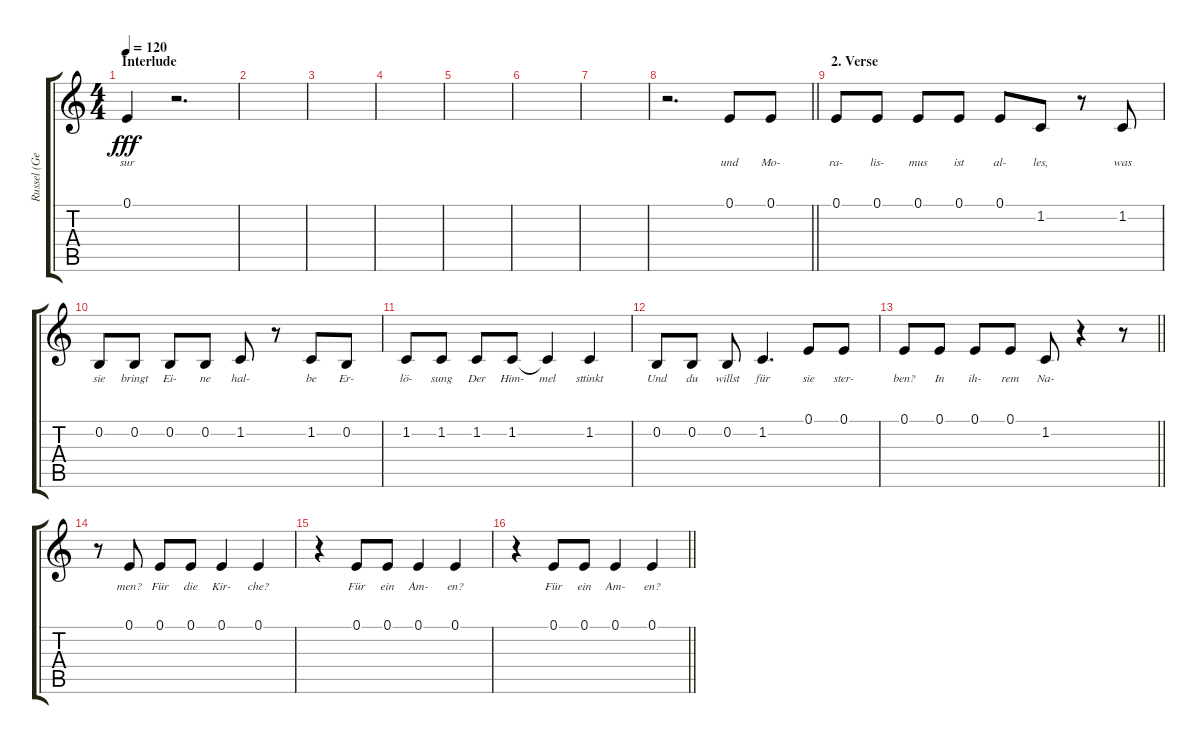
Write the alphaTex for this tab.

\track ("Russel (Gesang)" "Russel (Ge") {instrument lead1square}
\staff {score tabs}
\tuning (E4 B3 G3 D3 A2 E2) {hide}
\ts (4 4)
\section ("" "Interlude")
\tempo 120
\clef g2
\ks c
0.1{t}.4{lyrics (0 "sur") lyrics (1 "") lyrics (2 "") lyrics (3 "") lyrics (4 "") dy fff} r.2{d} |
|
|
|
|
|
|
\barLineRight lightlight
r.2{d} 0.1.8{lyrics (0 "und") lyrics (1 "") lyrics (2 "") lyrics (3 "") lyrics (4 "")} 0.1.8{lyrics (0 "Mo-") lyrics (1 "") lyrics (2 "") lyrics (3 "") lyrics (4 "")} |
\section ("" "2. Verse")
0.1.8{lyrics (0 "ra-") lyrics (1 "") lyrics (2 "") lyrics (3 "") lyrics (4 "")} 0.1.8{lyrics (0 "lis-") lyrics (1 "") lyrics (2 "") lyrics (3 "") lyrics (4 "")} 0.1.8{lyrics (0 "mus") lyrics (1 "") lyrics (2 "") lyrics (3 "") lyrics (4 "")} 0.1.8{lyrics (0 "ist") lyrics (1 "") lyrics (2 "") lyrics (3 "") lyrics (4 "")} 0.1.8{lyrics (0 "al-") lyrics (1 "") lyrics (2 "") lyrics (3 "") lyrics (4 "")} 1.2.8{lyrics (0 "les,") lyrics (1 "") lyrics (2 "") lyrics (3 "") lyrics (4 "")} r.8 1.2.8{lyrics (0 "was") lyrics (1 "") lyrics (2 "") lyrics (3 "") lyrics (4 "")} |
0.2.8{lyrics (0 "sie") lyrics (1 "") lyrics (2 "") lyrics (3 "") lyrics (4 "")} 0.2.8{lyrics (0 "bringt") lyrics (1 "") lyrics (2 "") lyrics (3 "") lyrics (4 "")} 0.2.8{lyrics (0 "Ei-") lyrics (1 "") lyrics (2 "") lyrics (3 "") lyrics (4 "")} 0.2.8{lyrics (0 "ne") lyrics (1 "") lyrics (2 "") lyrics (3 "") lyrics (4 "")} 1.2.8{lyrics (0 "hal-") lyrics (1 "") lyrics (2 "") lyrics (3 "") lyrics (4 "")} r.8 1.2.8{lyrics (0 "be") lyrics (1 "") lyrics (2 "") lyrics (3 "") lyrics (4 "")} 0.2.8{lyrics (0 "Er-") lyrics (1 "") lyrics (2 "") lyrics (3 "") lyrics (4 "")} |
1.2.8{lyrics (0 "lö-") lyrics (1 "") lyrics (2 "") lyrics (3 "") lyrics (4 "")} 1.2.8{lyrics (0 "sung") lyrics (1 "") lyrics (2 "") lyrics (3 "") lyrics (4 "")} 1.2.8{lyrics (0 "Der") lyrics (1 "") lyrics (2 "") lyrics (3 "") lyrics (4 "")} 1.2.8{lyrics (0 "Him-") lyrics (1 "") lyrics (2 "") lyrics (3 "") lyrics (4 "")} 1.2{t}.4{lyrics (0 "mel") lyrics (1 "") lyrics (2 "") lyrics (3 "") lyrics (4 "")} 1.2.4{lyrics (0 "sttinkt") lyrics (1 "") lyrics (2 "") lyrics (3 "") lyrics (4 "")} |
0.2.8{lyrics (0 "Und") lyrics (1 "") lyrics (2 "") lyrics (3 "") lyrics (4 "")} 0.2.8{lyrics (0 "du") lyrics (1 "") lyrics (2 "") lyrics (3 "") lyrics (4 "")} 0.2.8{lyrics (0 "willst") lyrics (1 "") lyrics (2 "") lyrics (3 "") lyrics (4 "")} 1.2.4{d lyrics (0 "für") lyrics (1 "") lyrics (2 "") lyrics (3 "") lyrics (4 "")} 0.1.8{lyrics (0 "sie") lyrics (1 "") lyrics (2 "") lyrics (3 "") lyrics (4 "")} 0.1.8{lyrics (0 "ster-") lyrics (1 "") lyrics (2 "") lyrics (3 "") lyrics (4 "")} |
\barLineRight lightlight
0.1.8{lyrics (0 "ben?") lyrics (1 "") lyrics (2 "") lyrics (3 "") lyrics (4 "")} 0.1.8{lyrics (0 "In") lyrics (1 "") lyrics (2 "") lyrics (3 "") lyrics (4 "")} 0.1.8{lyrics (0 "ih-") lyrics (1 "") lyrics (2 "") lyrics (3 "") lyrics (4 "")} 0.1.8{lyrics (0 "rem") lyrics (1 "") lyrics (2 "") lyrics (3 "") lyrics (4 "")} 1.2.8{lyrics (0 "Na-") lyrics (1 "") lyrics (2 "") lyrics (3 "") lyrics (4 "")} r.4 r.8 |
r.8 0.1.8{lyrics (0 "men?") lyrics (1 "") lyrics (2 "") lyrics (3 "") lyrics (4 "")} 0.1.8{lyrics (0 "Für") lyrics (1 "") lyrics (2 "") lyrics (3 "") lyrics (4 "")} 0.1.8{lyrics (0 "die") lyrics (1 "") lyrics (2 "") lyrics (3 "") lyrics (4 "")} 0.1.4{lyrics (0 "Kir-") lyrics (1 "") lyrics (2 "") lyrics (3 "") lyrics (4 "")} 0.1.4{lyrics (0 "che?") lyrics (1 "") lyrics (2 "") lyrics (3 "") lyrics (4 "")} |
r.4 0.1.8{lyrics (0 "Für") lyrics (1 "") lyrics (2 "") lyrics (3 "") lyrics (4 "")} 0.1.8{lyrics (0 "ein") lyrics (1 "") lyrics (2 "") lyrics (3 "") lyrics (4 "")} 0.1.4{lyrics (0 "Am-") lyrics (1 "") lyrics (2 "") lyrics (3 "") lyrics (4 "")} 0.1.4{lyrics (0 "en?") lyrics (1 "") lyrics (2 "") lyrics (3 "") lyrics (4 "")} |
\barLineRight lightlight
r.4 0.1.8{lyrics (0 "Für") lyrics (1 "") lyrics (2 "") lyrics (3 "") lyrics (4 "")} 0.1.8{lyrics (0 "ein") lyrics (1 "") lyrics (2 "") lyrics (3 "") lyrics (4 "")} 0.1.4{lyrics (0 "Am-") lyrics (1 "") lyrics (2 "") lyrics (3 "") lyrics (4 "")} 0.1.4{lyrics (0 "en?") lyrics (1 "") lyrics (2 "") lyrics (3 "") lyrics (4 "")}
